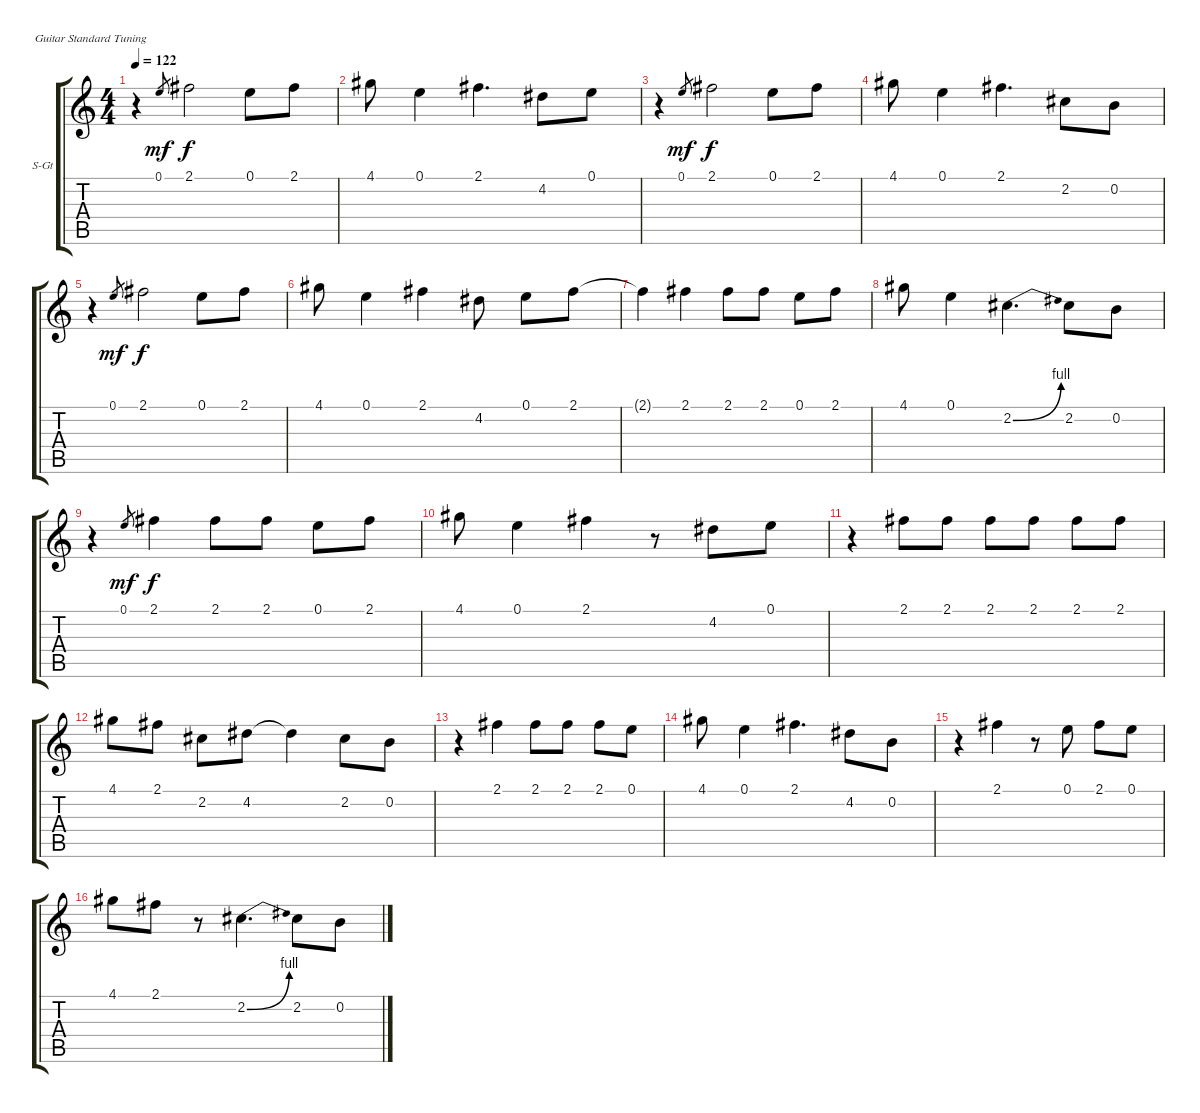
\bracketExtendMode groupsimilarinstruments
\firstSystemTrackNameOrientation horizontal
\otherSystemsTrackNameOrientation horizontal
\track ("Voice" "S-Gt") {instrument bagpipe}
\staff {score tabs}
\tuning (E4 B3 G3 D3 A2 E2)
\displaytranspose 12
\ts (4 4)
\tempo 122
\clef g2
\ks c
r.4{dy f} 0.1.8{gr dy mf} 2.1.2{dy f} 0.1.8 2.1.8 |
4.1.8 0.1.4 2.1.4{d} 4.2.8 0.1.8 |
r.4 0.1.8{gr dy mf} 2.1.2{dy f} 0.1.8 2.1.8 |
4.1.8 0.1.4 2.1.4{d} 2.2.8 0.2.8 |
r.4 0.1.8{gr dy mf} 2.1.2{dy f} 0.1.8 2.1.8 |
4.1.8 0.1.4 2.1.4 4.2.8 0.1.8 2.1.8 |
2.1{t}.4 2.1.4 2.1.8 2.1.8 0.1.8 2.1.8 |
4.1.8 0.1.4 2.2{be (bend 0 0 60 4)}.4{d} 2.2.8 0.2.8 |
r.4 0.1.8{gr dy mf} 2.1.4{dy f} 2.1.8 2.1.8 0.1.8 2.1.8 |
4.1.8 0.1.4 2.1.4 r.8 4.2.8 0.1.8 |
r.4 2.1.8 2.1.8 2.1.8 2.1.8 2.1.8 2.1.8 |
4.1.8 2.1.8 2.2.8 4.2.8 4.2{t}.4 2.2.8 0.2.8 |
r.4 2.1.4 2.1.8 2.1.8 2.1.8 0.1.8 |
4.1.8 0.1.4 2.1.4{d} 4.2.8 0.2.8 |
r.4 2.1.4 r.8 0.1.8 2.1.8 0.1.8 |
4.1.8 2.1.8 r.8 2.2{be (bend 0 0 60 4)}.4{d} 2.2.8 0.2.8
